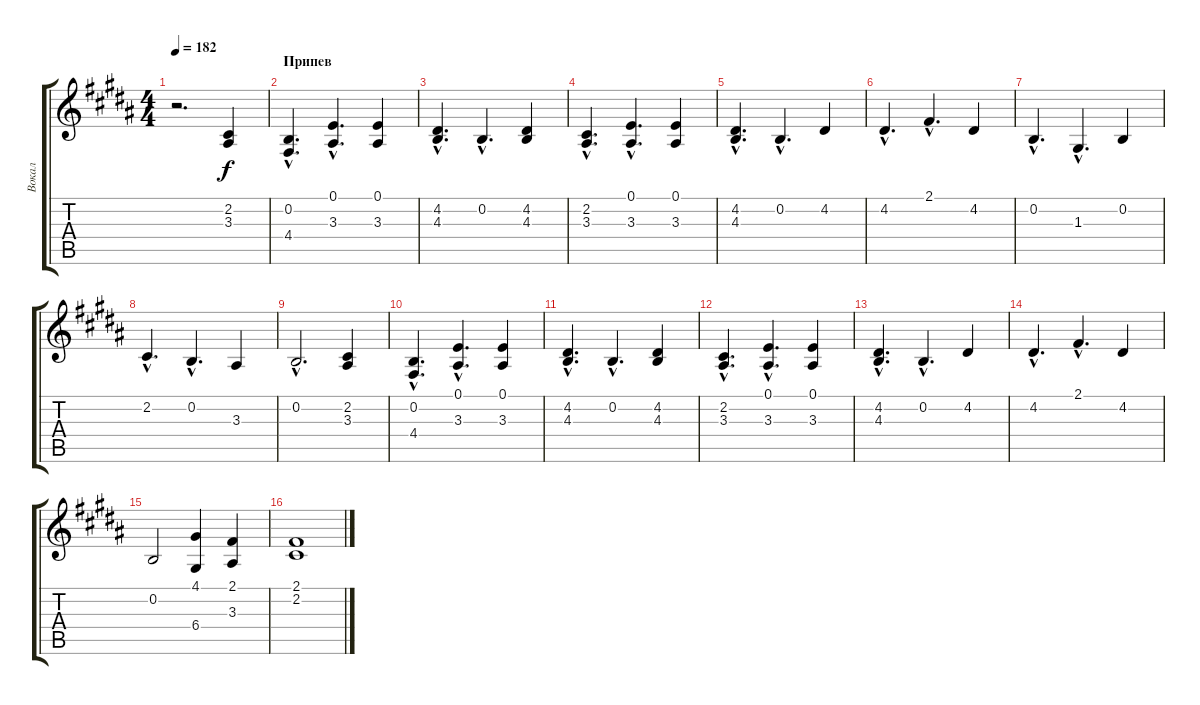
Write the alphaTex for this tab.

\track ("Вокал" "Вокал") {instrument clarinet}
\staff {score tabs}
\tuning (E4 B3 G3 D3 A2 E2) {hide}
\ts (4 4)
\tempo 182
\clef g2
\ks b
r.2{d dy f} (2.2 3.3).4 |
\section ("" "Припев")
(0.2{hac} 4.4{hac}).4{d} (0.1{hac} 3.3{hac}).4{d} (0.1 3.3).4 |
(4.2{hac} 4.3{hac}).4{d} 0.2{hac}.4{d} (4.2 4.3).4 |
(2.2{hac} 3.3{hac}).4{d} (0.1{hac} 3.3{hac}).4{d} (0.1 3.3).4 |
(4.2{hac} 4.3{hac}).4{d} 0.2{hac}.4{d} 4.2.4 |
4.2{hac}.4{d} 2.1{hac}.4{d} 4.2.4 |
0.2{hac}.4{d} 1.3{hac}.4{d} 0.2.4 |
2.2{hac}.4{d} 0.2{hac}.4{d} 3.3.4 |
0.2{hac}.2{d} (2.2 3.3).4 |
(0.2{hac} 4.4{hac}).4{d} (0.1{hac} 3.3{hac}).4{d} (0.1 3.3).4 |
(4.2{hac} 4.3{hac}).4{d} 0.2{hac}.4{d} (4.2 4.3).4 |
(2.2{hac} 3.3{hac}).4{d} (0.1{hac} 3.3{hac}).4{d} (0.1 3.3).4 |
(4.2{hac} 4.3{hac}).4{d} 0.2{hac}.4{d} 4.2.4 |
4.2{hac}.4{d} 2.1{hac}.4{d} 4.2.4 |
0.2.2 (4.1 6.4).4 (2.1 3.3).4 |
(2.1 2.2).1
